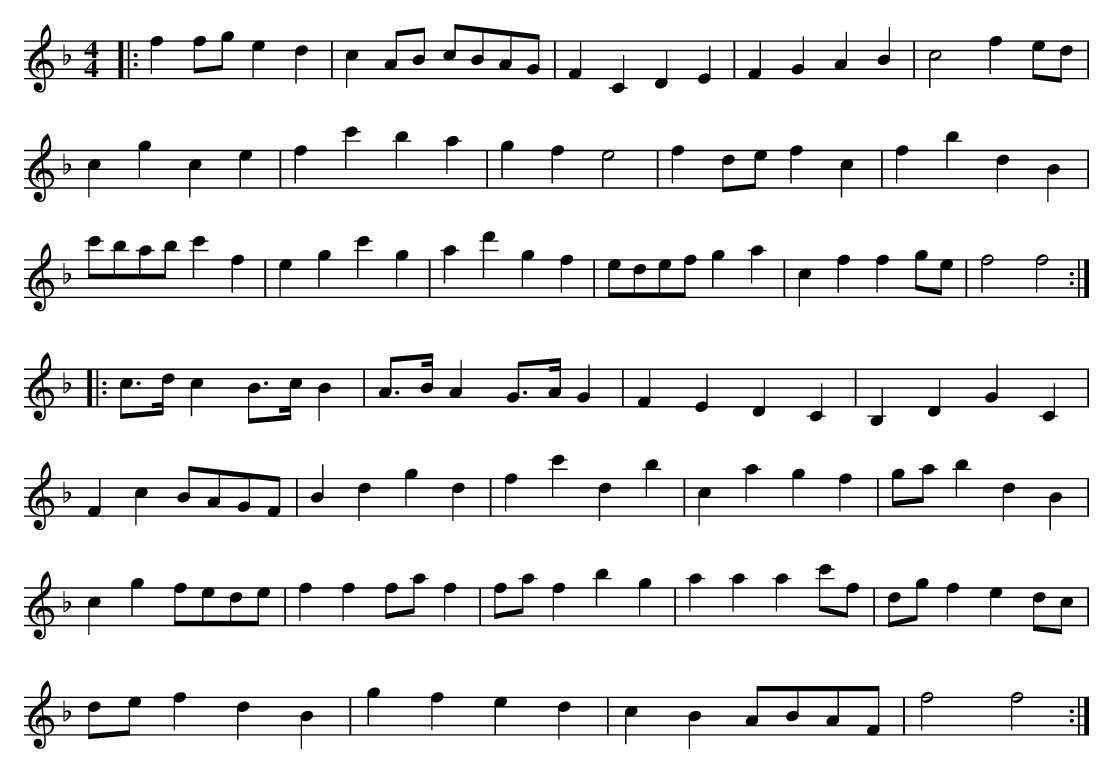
X:1
M:4/4
K:F
|:f2 fg e2 d2|c2 AB cBAG|F2 C2 D2 E2|F2 G2 A2 B2|c4 f2 ed|
c2 g2 c2 e2|f2 c'2 b2 a2|g2 f2 e4|f2 de f2 c2|f2 b2 d2 B2|
c'bab c'2 f2|e2 g2 c'2 g2|a2 d'2 g2 f2|edef g2 a2|c2 f2 f2 ge|f4 f4:|
|:c3/2d/ c2 B3/2c/ B2|A3/2B/ A2 G3/2A/ G2|F2 E2 D2 C2|B,2 D2 G2 C2|
F2 c2 BAGF|B2 d2 g2 d2|f2 c'2 d2 b2|c2 a2 g2 f2|ga b2 d2 B2|
c2 g2 fede|f2 f2 fa f2|fa f2 b2 g2|a2 a2 a2 c'f|dg f2 e2 dc|
de f2 d2 B2|g2 f2 e2 d2|c2 B2 ABAF|f4 f4:|
